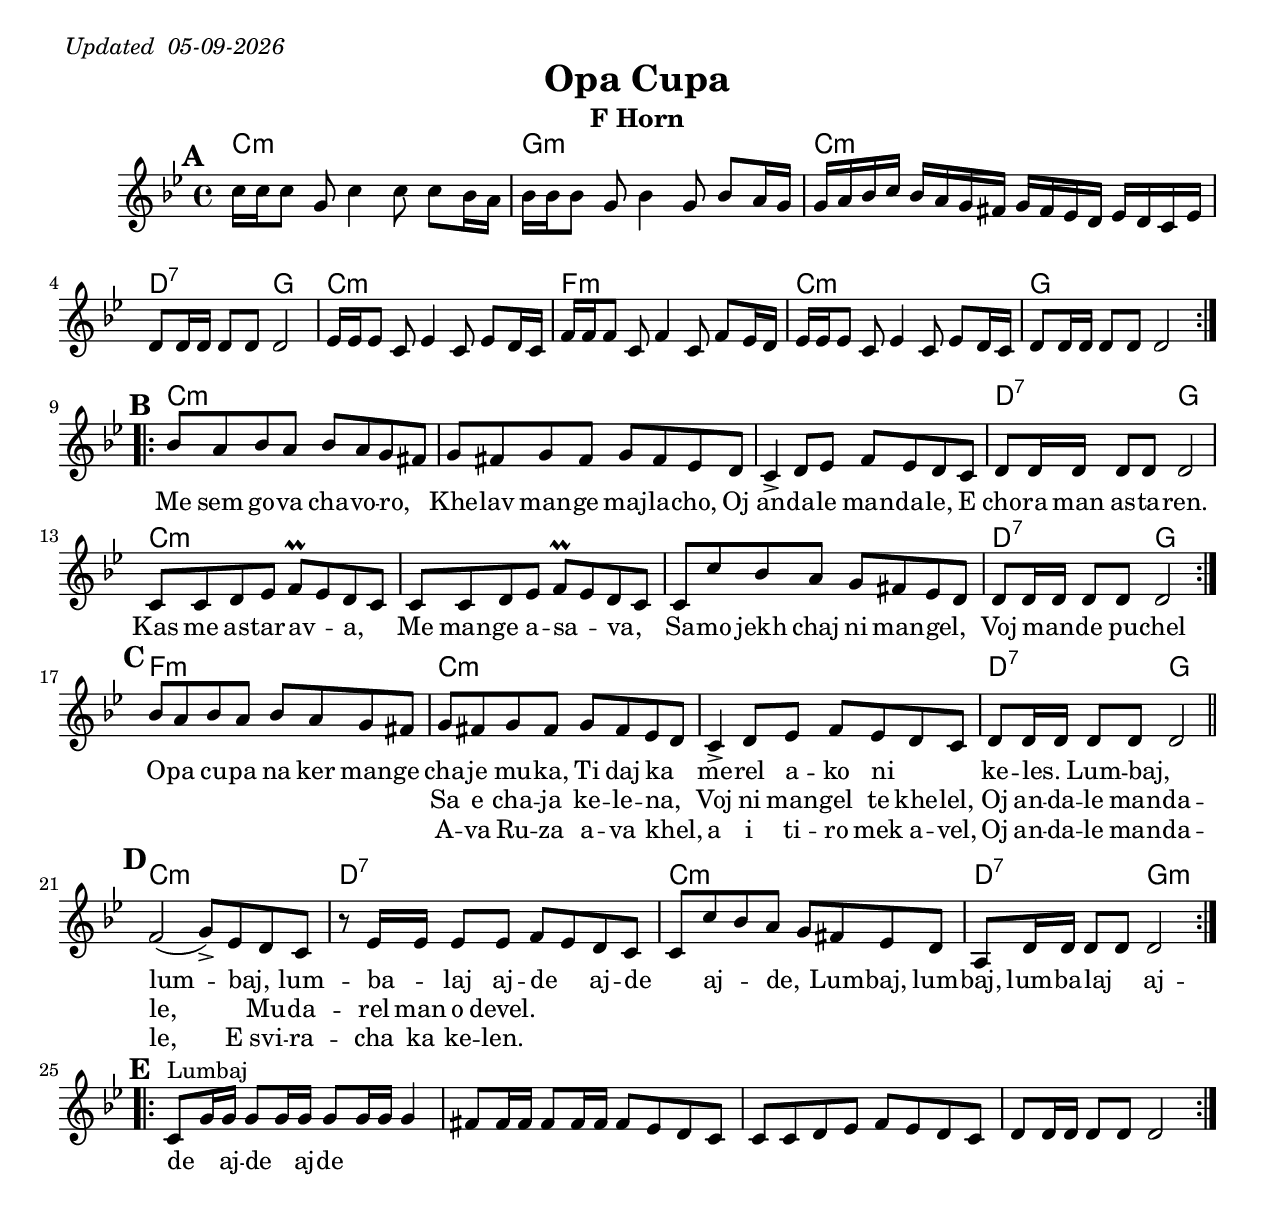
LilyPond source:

\version "2.18.0"
\include "english.ly"
\pointAndClickOff
\paper{
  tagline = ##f
  print-all-headers = ##t
  #(set-paper-size "letter")
}
date = #(strftime "%d-%m-%Y" (localtime (current-time)))

\markup{ \italic{ " Updated " \date  }  }
%\markup{Cm Gm Cm D7 G x2 ||Cm7 Gm Cm D7 G} x2



%#################################### Melody ########################
melody = \relative c'' {
  \clef treble
  \key g \minor
  \time 4/4
  \set Score.markFormatter = #format-mark-box-alphabet

  %\partial 16*3 a16 d f   %lead in notes
  \repeat volta 2{
  \mark \default
  c16  [c c8] g c4 c8 c [bf16 a]|
  bf16 [bf bf8] g bf4 g8  bf [a16 g]|
  g16 a bf c  bf a g fs g fs ef d ef d c ef|
  d8 d16 d d8 d d2|

  ef16[ef ef8] c8 ef4 c8 ef[d16 c ]|
  f16[f f8]    c8 f4  c8 f[ef16 d]|
  ef16[ef ef8] c8 ef4 c8 ef[d16 c ]|

  %d16 ef fs g   fs ef d c ef8 d c ef|
  d8 d16 d d8 d d2|
  }

  \break

  %\alternative { { }{ } }

 %\bar"||"
 \repeat volta 2{
   % first vocal
   \mark \default
  bf'8  a bf a bf a g fs|
  g8 fs g fs g fs ef d|
  c4-> d8 ef f ef d c
  d8 d16 d d8 d d2  % \bar"||"
  \break
  %Kas me
  c8 c d ef f\prall ef d  c|
  c8 c d ef f\prall ef d  c|
  c8 c' bf a g fs ef d|
  d8 d16 d d8 d d2|

 }
  \mark \default
  bf'8  a bf a bf a g fs|
  g8 fs g fs g fs ef d|
  c4-> d8 ef f ef d c
  d8 d16 d d8 d d2 \bar"||"
  \break

 \break
  \repeat volta 2{
    \mark \default
   % f2 r8 ef d c|
   % Opa Cupa
    f2 (g8->) ef d c
    r8 ef16 ef ef8 ef f ef d c|
    c8 c' bf a g fs ef d|
    a8 d16 d d8 d d2|
  }
  \repeat volta 2{
    \mark \default
    %Lumbaj
    c8 ^"Lumbaj" g'16 g g8 g16 g g8 g16 g g4|
    fs8 fs16 fs fs8 fs16 fs fs8 ef d c %fs8 fs16 fs16 fs4|
    c8 c d ef f ef d c |
    d8 d16 d d8 d d2|
  }

  % \alternative { { }{ } }

}
%################################# Lyrics #####################
\addlyrics{
  \repeat unfold 73{\skip 2}

  Me sem go -- va cha -- vo -- ro, _
  Khe -- lav man -- ge maj -- la -- cho,
  Oj an -- da -- le man -- da -- le,
  E cho -- ra man as -- ta -- ren.

  Kas me as -- tar -- av -- _ a, _
  Me man -- ge a -- sa -- _ va, _
  Sa -- mo jekh chaj ni man -- gel, _
  Voj man -- _ de pu -- chel

  O -- pa cu -- pa na ker man -- ge cha -- je mu -- ka,
  Ti daj ka _  me -- rel a -- ko ni _ _ ke -- les.  _

  Lum -- baj, _  lum -- baj, _ lum -- ba -- _ laj
  aj -- de _  aj -- de _ aj --  _ de, _

  Lum -- baj,  lum -- baj, lum -- ba -- laj _
  aj -- de _  aj -- de _ aj -- de

}
\addlyrics {
  \repeat unfold 140{\skip 2}
  Sa e cha -- ja ke -- le -- na, _
  Voj ni man -- gel te khe -- lel,
  Oj an -- da -- le man -- da -- le, _
  Mu -- da -- rel man o devel.

}

\addlyrics {
  \repeat unfold 140{\skip 2}
    A -- va Ru -- za a -- va khel, _
  a i ti -- ro mek a -- vel,
  Oj an -- da -- le man -- da -- le,
  E svi -- ra -- cha ka ke -- len.
}
%{
\addlyrics {
  \repeat unfold 81{\skip 2}
  Cha -- o maj o hu -- ta -- lo, _

  A -- va Ru -- za a -- va khel, _
  Pa i ti -- ro mek a -- vel, _
  Oj an -- da -- le man -- da -- le,
  E svi -- ra -- cha ka ke -- len.
}
%}
%################################# Chords #######################
harmonies = \chordmode {
  c1:m
  g1:m
  c1:m
  d2:7 g2
  c1:m

  f1:m
  c1:m
  %d1:7
  g1
  c1*3:m %10
  d2:7
  g2
  c1*3:m
  d2:7 g2  %16
  f1:m
  c1*2:m
  d2:7 g2
  c1:m %20
  d1:7
  c1:m  %dbl bar
  d2:7
  g2:m
}

\score {
  <<
    \new ChordNames {
      \set chordChanges = ##f
      \harmonies
    }
    \new Staff
    \melody
  >>
  \header{
    title= "Opa Cupa"
    subtitle=""
    composer= ""
    instrument = "F Horn"
    arranger= ""
  }
  \layout{indent = 1.0\cm}
  \midi {
    \tempo 4 = 90

    % \midi { }
  }
}
%{
% more verses:
\markup{}
\markup {
  \fill-line {
    \hspace #0.1 % distance from left margin
    \column {
      \line { "1."
        \column {
          ""
        }
      }
      \hspace #0.2 % vertical distance between verses
      \line { "2."
        \column {
         ""
        }
      }
    }
    \hspace #0.1  % horiz. distance between columns
    \column {
      \line { "3."
        \column {
          ""
        }
      }
      \hspace #0.2 % distance between verses
      \line { "4."
        \column {
         ""
        }
      }
    }
    \hspace #0.1 % distance to right margin
  }
}

%}

%{
Me sem gova chavoro,
Khelav mange majlacho,
Oj andale mandale,
E chora man astaren.

Kas me astarava,
Me mange asava,
Samo jekh chaj ni mangel,
Voj mande puchel

O opa cupa na ker mange chaje muka,
Ti daj ka merel ako ni keles.

Lumbaj , lumbaj, lumbalaj ajde ajde ajde,
Lumbaj , lumbaj, lumbalaj ajde ajde ajde.

Sa e chaja kelena,
Voj ni mangel te khelel,
Oj andale mandale,
Mudarel man o devel.

Ava Ruza ava khel,
a i tiro mek avel,
Oj andale mandale,
E sviracha ka kelen.

O opa cupa na ker mange chaje muka,
Ti daj ka merel ako ni keles.

Lumbaj , lumbaj, lumbalaj ajde ajde ajde,
Lumbaj , lumbaj, lumbalaj ajde ajde ajde.

Chao maj o hutalo, I Ruza so ni kelel,
Oj andale mandale, an bobo ki astarel.

Ava Ruza ava khel,
Pa i tiro mek avel,
Oj andale mandale,
E sviracha ka kelen.

O opa cupa na ker mange chaje muka,
Ti daj ka merel ako ni keles.

Lumbaj , lumbaj, lumbalaj ajde ajde ajde,
Lumbaj , lumbaj, lumbalaj ajde ajde ajde.

Oh girl (translation)

I am a poor guy,
One of the best dancers,
The girls grab me to dance.

Whomever I grab is glad,
Only one girl doesn’t want to dance,
She runs away from me.

O girl, why are you making trouble for me?
May your mother die if you don’t dance!
Come on, come on, Come on!

All the girls are dancing,
But she is crying sadly,
In my heart a fire burns.
Come on, Rosa, come and dance,
Then you’ll get married.
Even the musicians are dancing.

Whomever I grab is glad,
Only one girl doesn’t want to dance,
She runs away from me.
%}
